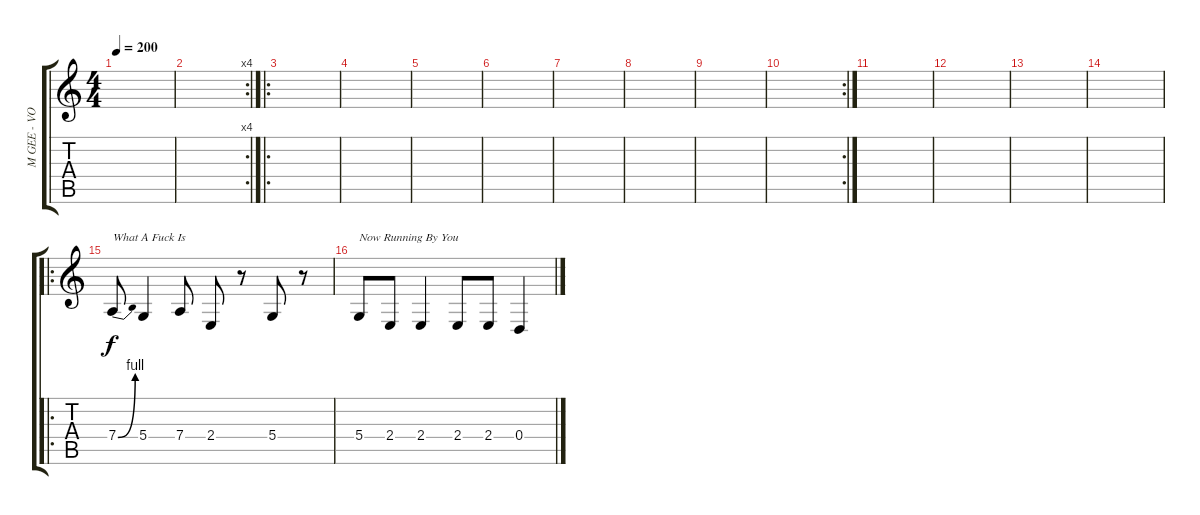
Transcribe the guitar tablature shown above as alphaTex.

\track ("M GEE - VOCAL" "M GEE - VO") {instrument lead6voice}
\staff {score tabs}
\tuning (E4 B3 G3 D3 A2 E2) {hide}
\ts (4 4)
\tempo 200
\clef g2
\ks c
|
\rc 4
|
\ro
|
|
|
|
|
|
|
\rc 2
|
|
|
|
|
\ro
7.4{be (bend 0 0 60 4)}.8{txt "What A Fuck Is"} 5.4.4 7.4.8 2.4.8 r.8 5.4.8 r.8 |
5.4.8{txt "Now Running By You"} 2.4.8 2.4.4 2.4.8 2.4.8 0.4.4
